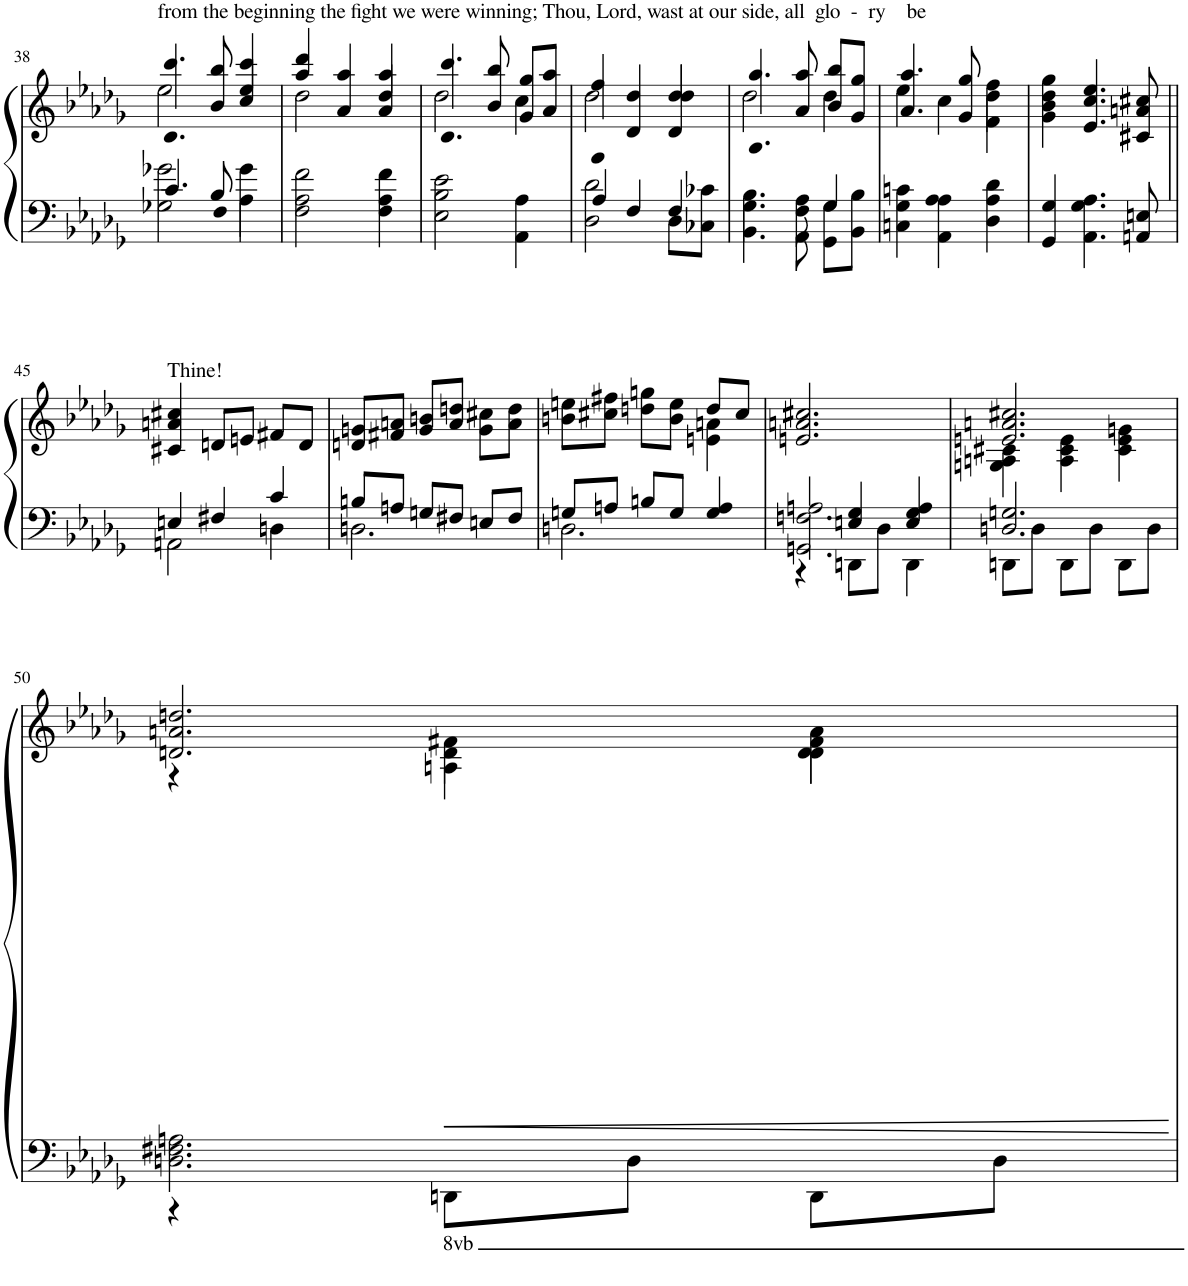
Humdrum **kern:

**kern	**kern
*part1	*part1
*staff2	*staff1
*I"Piano	*
*I'Pno	*
!!LO:PB:g=z
*clefF4	*clefG2
*k[b-e-a-d-g-]	*k[b-e-a-d-g-]
*M3/4	*M3/4
=38	=38
*^	*^
!	!	!LO:TX:a:t=from the beginning the fight we were winning; Thou, Lord, wast at our side, all  glo  -  ry    be	!
4.c/	2G-X\ 2g-X\	4.a-/ 4.aa-/	2ee-\
8B-/	.	8b-/ 8bb-/	.
4A-\	4G-\ 4g-\	4cc/ 4ccc/	4ee-/
*v	*v	*	*
=39	=39	=39
2F\ 2A-\ 2f\	4aa-/ 4ddd-/	2dd-\
.	4a-/ 4aa-/	.
4F\ 4A-\ 4f\	4a-/ 4aa-/	4dd-/
=40	=40	=40
2E-\ 2B-\ 2e-\	4.a-/ 4.aa-/	2dd-\
.	8b-/ 8bb-/	.
4AA-\ 4A-\	8g-/ 8gg-/L	4cc\
.	8a-/ 8aa-/J	.
=41	=41	=41
*^	*	*
4A-/	2D-\ 2d-\	4f/ 4ff/	2dd-\
4F/	.	4d-/ 4dd-/	.
4F/	8D-\L	4dd-/	4d-/ 4dd-/
.	8C-X\ 8c-X\J	.	.
=42	=42	=42	=42
4.G-\	4.BB-\ 4.B-\	4.g-/ 4.gg-/	2dd-\
8F	8AA-\ 8A-\	8a-/ 8aa-/	.
4G-/	8GG-\ 8G-\L	8b-/ 8bb-/L	4dd-\
.	8BB-\ 8B-\J	8g-/ 8gg-/J	.
*v	*v	*	*
=43	=43	=43
4Cn\ 4G-\ 4cn\	4.a-/ 4.aa-/	4ee-\
4AA-\ 4A-\ 4A-\	.	4cc\
.	8g-/ 8gg-/	.
4D-\ 4A-\ 4d-\	4f\ 4ff\	4dd-\
*	*v	*v
=44	=44
4GG-/ 4G-/	4g-\ 4b-\ 4dd-\ 4gg-\
4.AA-\ 4.G-\ 4.A-\	4.e-/ 4.cc/ 4.ee-/
8AAn/ 8En/	8c#X/ 8an/ 8cc#X/
!!LO:LB:g=z
=45||	=45||
*k[b-e-a-d-g-]	*k[b-e-a-d-g-]
*^	*
!	!	!LO:TX:a:t=Thine!
4En/	2AAn\	4c#X/ 4an/ 4cc#X/
4F#X/	.	8dn/L
.	.	8en/J
4c/	4Dn\	8f#X/L
.	.	8d/J
=46	=46	=46
8Bn/L	2.Dn\	8dn/ 8gn/L
8An/J	.	8f#X/ 8an/J
8Gn/L	.	8g/ 8bn/L
8F#X/J	.	8a/ 8ddn/J
8En/L	.	8g\ 8cc#X\L
8F#/J	.	8a\ 8dd\J
=47	=47	=47
*	*	*^
8Gn/L	2.Dn\	8bn\ 8een\L	2ryy
8An/J	.	8cc#X\ 8ff#X\J	.
8Bn/L	.	8ddn\ 8ggn\L	.
8G/J	.	8b\ 8ee\J	.
4G/ 4A/	.	8dd/L	4en\ 4an\
.	.	8cc#/J	.
*	*	*v	*v
=48	=48	=48
*^	*^	*
4ryy	2.Dn\ 2.Gn\	2An/	4r	2.en/ 2.an/ 2.cc#X/
4En/ 4G/	.	.	8DDn\L	.
.	.	.	8D\J	.
4E/ 4G/ 4A/	.	4ryy	4DD\	.
*	*v	*v	*v	*
=49	=49	=49
*	*	*^
8DDn\L	2.Dn/ 2.Gn/	2.en/ 2.an/ 2.cc#X/	4Gn\ 4An\ 4c#X\
8D\J	.	.	.
8DD\L	.	.	4A\ 4c#\ 4e\
8D\J	.	.	.
8DD\L	.	.	4c#\ 4e\ 4gn\
8D\J	.	.	.
!!LO:LB:g=z
=50	=50	=50	=50
*	*^	*	*^
4ryy	2.Dn\ 2.F#X\ 2.An\	4r	2.dn/ 2.an/ 2.ddn/	4r	4ryy
2ryy	.	8DDDn\L	.	4d\ 4f#X\	4AAn\
.	.	8DD\J	.	.	.
.	.	8DDD\L	.	4d\ 4f#\ 4a\	4D\
.	.	8DD\J	.	.	.
*v	*v	*v	*	*	*
*	*v	*v	*v
=	=
*-	*-
